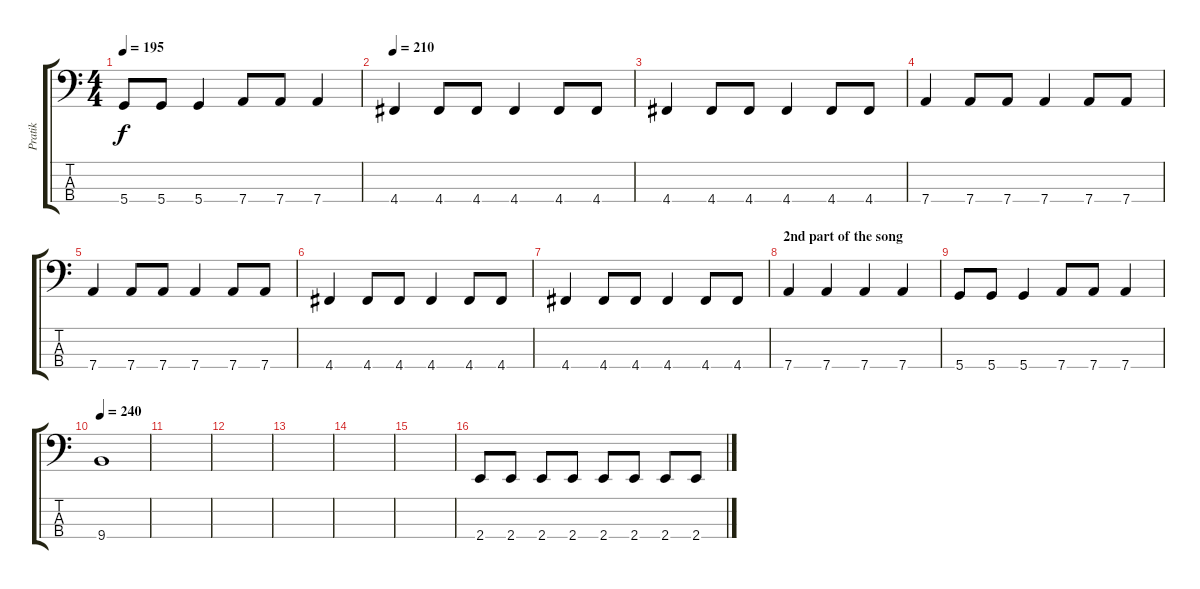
\track ("Pratik" "Pratik") {instrument electricbassfinger}
\staff {score tabs}
\tuning (G2 D2 A1 D1) {hide}
\ts (4 4)
\tempo 195
\clef f4
\ks c
5.4.8{dy f} 5.4.8 5.4.4 7.4.8 7.4.8 7.4.4 |
\tempo 210
4.4.4 4.4.8 4.4.8 4.4.4 4.4.8 4.4.8 |
4.4.4 4.4.8 4.4.8 4.4.4 4.4.8 4.4.8 |
7.4.4 7.4.8 7.4.8 7.4.4 7.4.8 7.4.8 |
7.4.4 7.4.8 7.4.8 7.4.4 7.4.8 7.4.8 |
4.4.4 4.4.8 4.4.8 4.4.4 4.4.8 4.4.8 |
4.4.4 4.4.8 4.4.8 4.4.4 4.4.8 4.4.8 |
\section ("" "2nd part of the song")
7.4.4 7.4.4 7.4.4 7.4.4 |
5.4.8 5.4.8 5.4.4 7.4.8 7.4.8 7.4.4 |
\tempo 240
9.4.1 |
|
|
|
|
|
2.4.8 2.4.8 2.4.8 2.4.8 2.4.8 2.4.8 2.4.8 2.4.8
